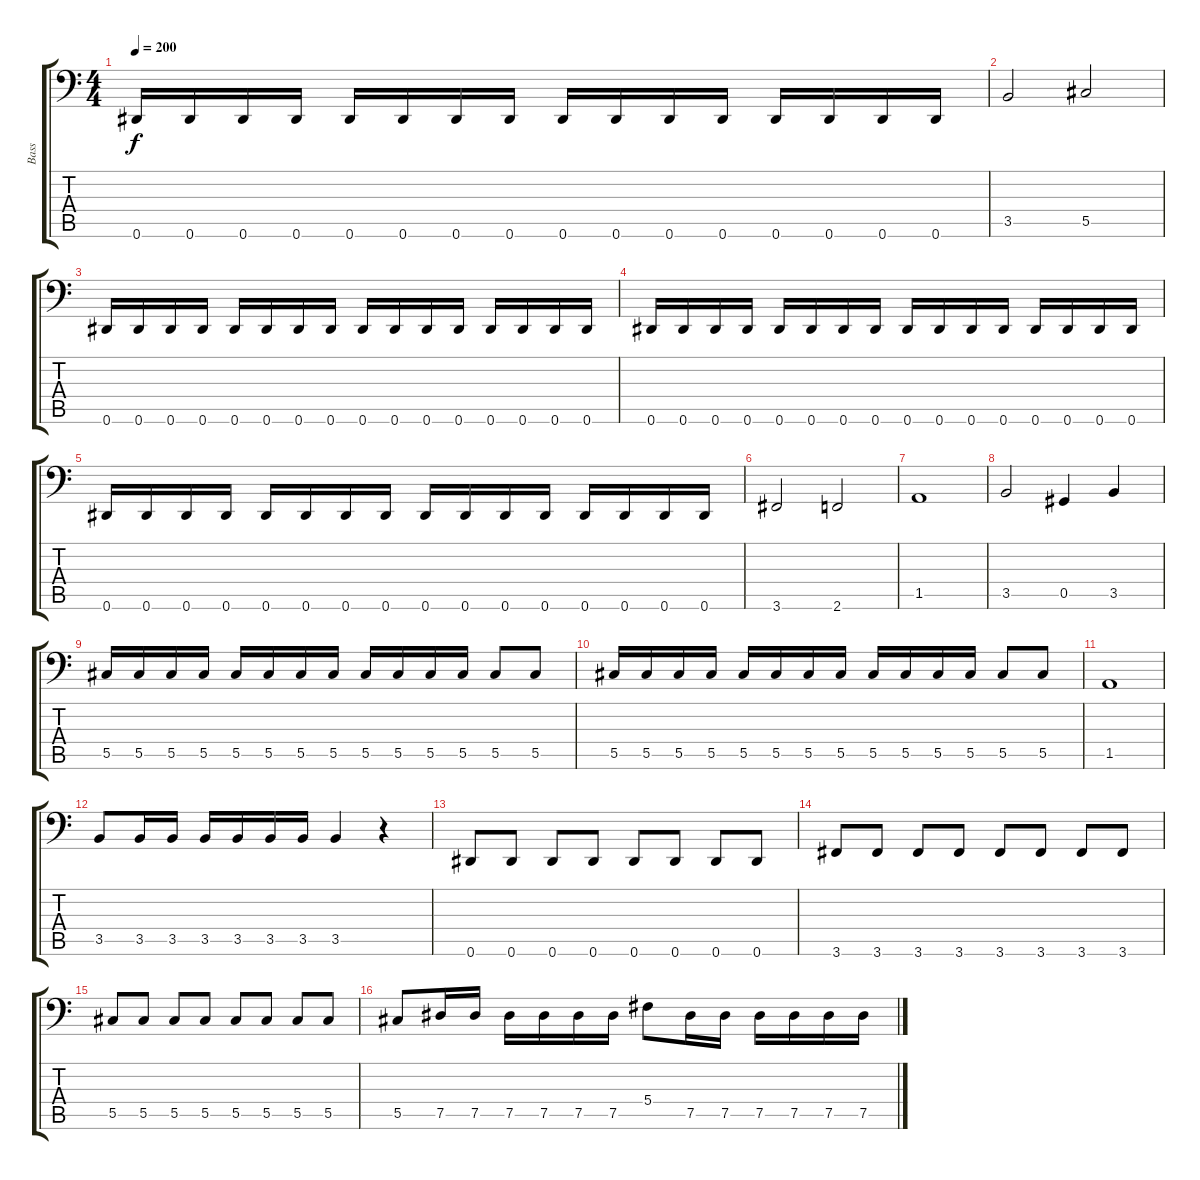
\track ("Bass" "Bass") {instrument electricbasspick}
\staff {score tabs}
\tuning (Eb3 Bb2 Gb2 Db2 Ab1 Eb1) {hide}
\ts (4 4)
\tempo 200
\clef f4
\ks c
0.6.16{dy f} 0.6.16 0.6.16 0.6.16 0.6.16 0.6.16 0.6.16 0.6.16 0.6.16 0.6.16 0.6.16 0.6.16 0.6.16 0.6.16 0.6.16 0.6.16 |
3.5.2 5.5.2 |
0.6.16 0.6.16 0.6.16 0.6.16 0.6.16 0.6.16 0.6.16 0.6.16 0.6.16 0.6.16 0.6.16 0.6.16 0.6.16 0.6.16 0.6.16 0.6.16 |
0.6.16 0.6.16 0.6.16 0.6.16 0.6.16 0.6.16 0.6.16 0.6.16 0.6.16 0.6.16 0.6.16 0.6.16 0.6.16 0.6.16 0.6.16 0.6.16 |
0.6.16 0.6.16 0.6.16 0.6.16 0.6.16 0.6.16 0.6.16 0.6.16 0.6.16 0.6.16 0.6.16 0.6.16 0.6.16 0.6.16 0.6.16 0.6.16 |
3.6.2 2.6.2 |
1.5.1 |
3.5.2 0.5.4 3.5.4 |
5.5.16 5.5.16 5.5.16 5.5.16 5.5.16 5.5.16 5.5.16 5.5.16 5.5.16 5.5.16 5.5.16 5.5.16 5.5.8 5.5.8 |
5.5.16 5.5.16 5.5.16 5.5.16 5.5.16 5.5.16 5.5.16 5.5.16 5.5.16 5.5.16 5.5.16 5.5.16 5.5.8 5.5.8 |
1.5.1 |
3.5.8 3.5.16 3.5.16 3.5.16 3.5.16 3.5.16 3.5.16 3.5.4 r.4 |
0.6.8 0.6.8 0.6.8 0.6.8 0.6.8 0.6.8 0.6.8 0.6.8 |
3.6.8 3.6.8 3.6.8 3.6.8 3.6.8 3.6.8 3.6.8 3.6.8 |
5.5.8 5.5.8 5.5.8 5.5.8 5.5.8 5.5.8 5.5.8 5.5.8 |
5.5.8 7.5.16 7.5.16 7.5.16 7.5.16 7.5.16 7.5.16 5.4.8 7.5.16 7.5.16 7.5.16 7.5.16 7.5.16 7.5.16
